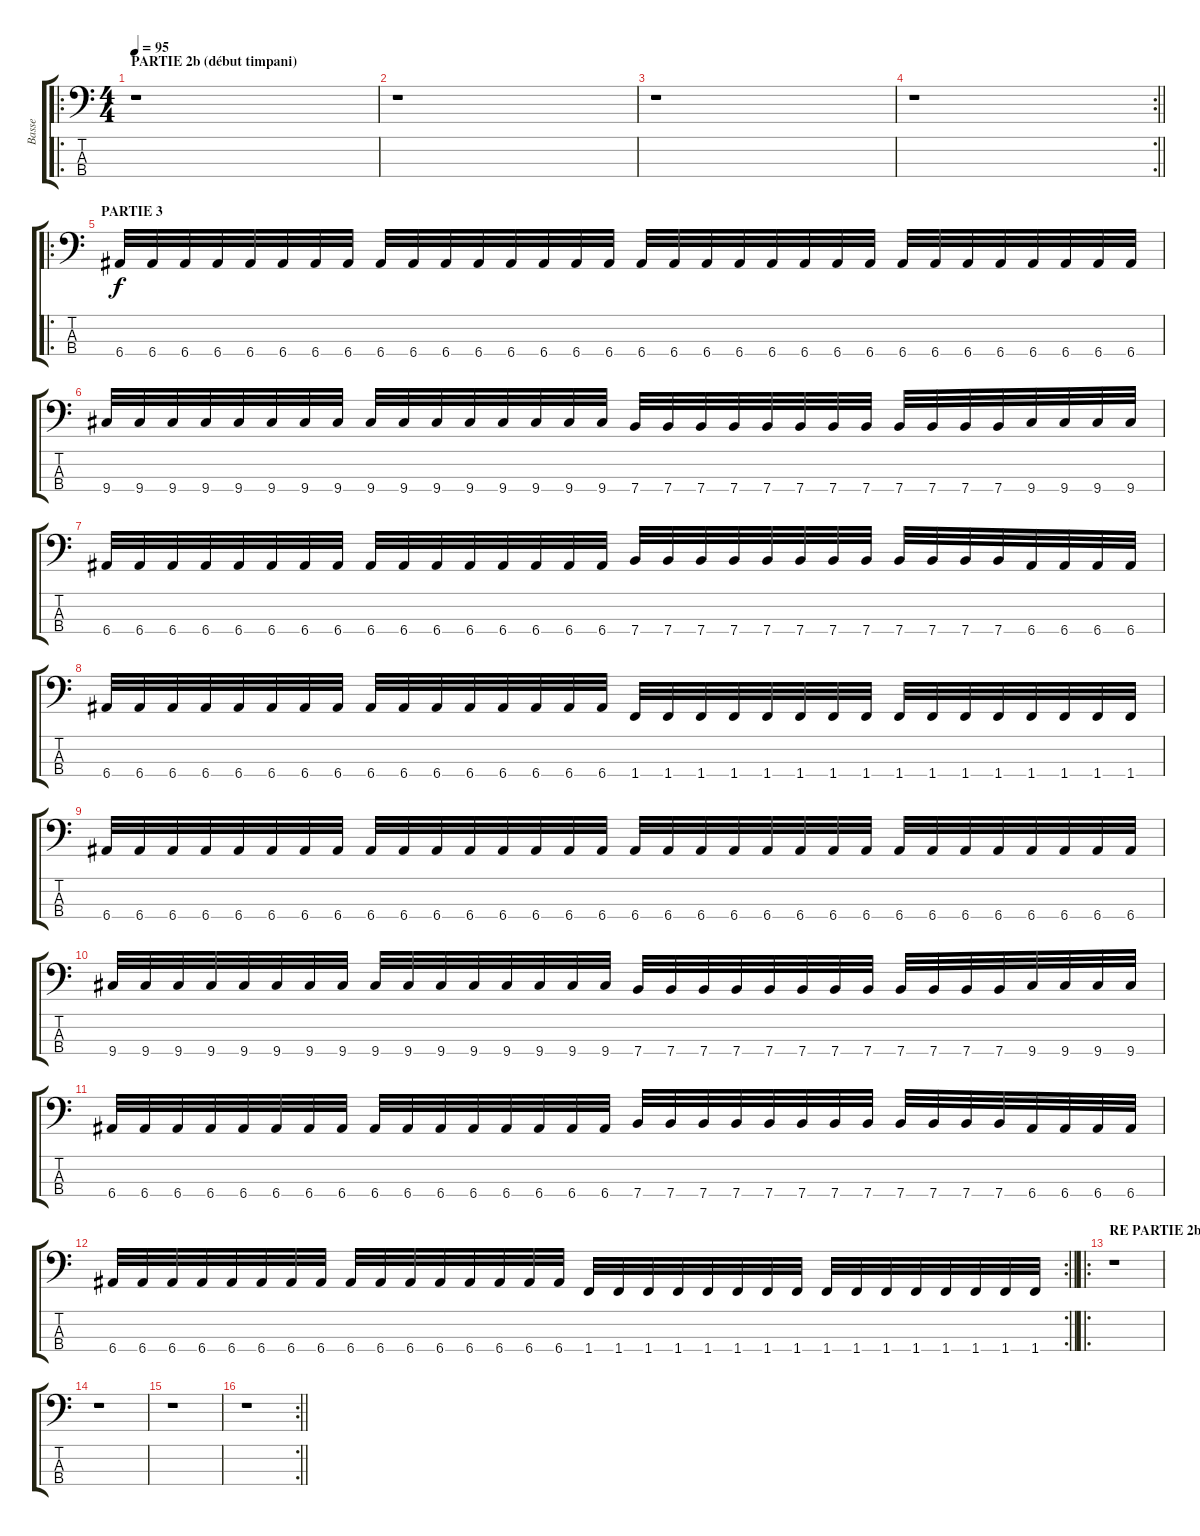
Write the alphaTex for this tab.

\track ("Basse" "Basse") {instrument electricbasspick}
\staff {score tabs}
\tuning (G2 D2 A1 E1) {hide}
\ro
\ts (4 4)
\section ("" "PARTIE 2b (début timpani)")
\tempo 95
\clef f4
\ks c
r.1{dy f} |
r.1 |
r.1 |
\rc 2
\barLineRight lightlight
r.1 |
\ro
\section ("" "PARTIE 3")
6.4.32 6.4.32 6.4.32 6.4.32 6.4.32 6.4.32 6.4.32 6.4.32 6.4.32 6.4.32 6.4.32 6.4.32 6.4.32 6.4.32 6.4.32 6.4.32 6.4.32 6.4.32 6.4.32 6.4.32 6.4.32 6.4.32 6.4.32 6.4.32 6.4.32 6.4.32 6.4.32 6.4.32 6.4.32 6.4.32 6.4.32 6.4.32 |
9.4.32 9.4.32 9.4.32 9.4.32 9.4.32 9.4.32 9.4.32 9.4.32 9.4.32 9.4.32 9.4.32 9.4.32 9.4.32 9.4.32 9.4.32 9.4.32 7.4.32 7.4.32 7.4.32 7.4.32 7.4.32 7.4.32 7.4.32 7.4.32 7.4.32 7.4.32 7.4.32 7.4.32 9.4.32 9.4.32 9.4.32 9.4.32 |
6.4.32 6.4.32 6.4.32 6.4.32 6.4.32 6.4.32 6.4.32 6.4.32 6.4.32 6.4.32 6.4.32 6.4.32 6.4.32 6.4.32 6.4.32 6.4.32 7.4.32 7.4.32 7.4.32 7.4.32 7.4.32 7.4.32 7.4.32 7.4.32 7.4.32 7.4.32 7.4.32 7.4.32 6.4.32 6.4.32 6.4.32 6.4.32 |
6.4.32 6.4.32 6.4.32 6.4.32 6.4.32 6.4.32 6.4.32 6.4.32 6.4.32 6.4.32 6.4.32 6.4.32 6.4.32 6.4.32 6.4.32 6.4.32 1.4.32 1.4.32 1.4.32 1.4.32 1.4.32 1.4.32 1.4.32 1.4.32 1.4.32 1.4.32 1.4.32 1.4.32 1.4.32 1.4.32 1.4.32 1.4.32 |
6.4.32 6.4.32 6.4.32 6.4.32 6.4.32 6.4.32 6.4.32 6.4.32 6.4.32 6.4.32 6.4.32 6.4.32 6.4.32 6.4.32 6.4.32 6.4.32 6.4.32 6.4.32 6.4.32 6.4.32 6.4.32 6.4.32 6.4.32 6.4.32 6.4.32 6.4.32 6.4.32 6.4.32 6.4.32 6.4.32 6.4.32 6.4.32 |
9.4.32 9.4.32 9.4.32 9.4.32 9.4.32 9.4.32 9.4.32 9.4.32 9.4.32 9.4.32 9.4.32 9.4.32 9.4.32 9.4.32 9.4.32 9.4.32 7.4.32 7.4.32 7.4.32 7.4.32 7.4.32 7.4.32 7.4.32 7.4.32 7.4.32 7.4.32 7.4.32 7.4.32 9.4.32 9.4.32 9.4.32 9.4.32 |
6.4.32 6.4.32 6.4.32 6.4.32 6.4.32 6.4.32 6.4.32 6.4.32 6.4.32 6.4.32 6.4.32 6.4.32 6.4.32 6.4.32 6.4.32 6.4.32 7.4.32 7.4.32 7.4.32 7.4.32 7.4.32 7.4.32 7.4.32 7.4.32 7.4.32 7.4.32 7.4.32 7.4.32 6.4.32 6.4.32 6.4.32 6.4.32 |
\rc 2
\barLineRight lightlight
6.4.32 6.4.32 6.4.32 6.4.32 6.4.32 6.4.32 6.4.32 6.4.32 6.4.32 6.4.32 6.4.32 6.4.32 6.4.32 6.4.32 6.4.32 6.4.32 1.4.32 1.4.32 1.4.32 1.4.32 1.4.32 1.4.32 1.4.32 1.4.32 1.4.32 1.4.32 1.4.32 1.4.32 1.4.32 1.4.32 1.4.32 1.4.32 |
\ro
\section ("" "RE PARTIE 2b")
r.1 |
r.1 |
r.1 |
\rc 2
\barLineRight lightlight
r.1
